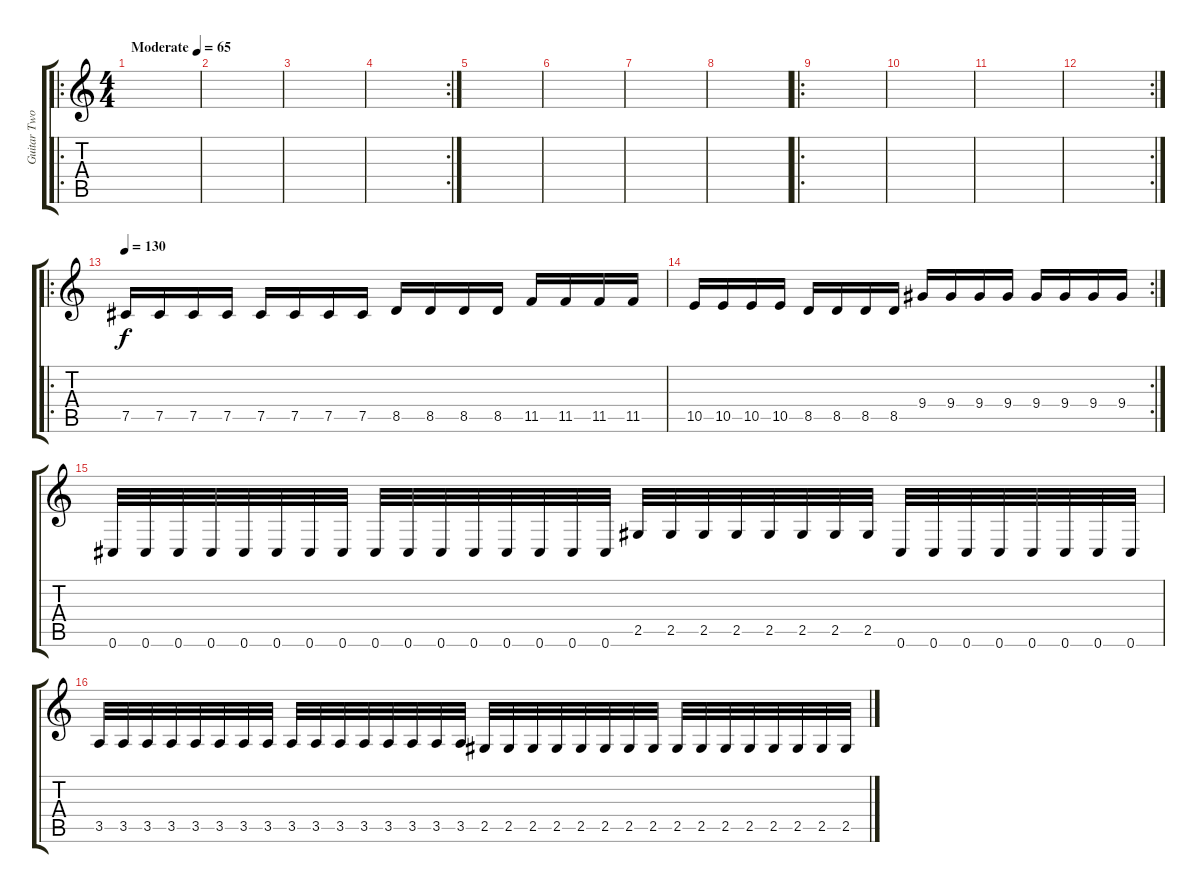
\track ("Guitar Two" "Guitar Two") {instrument distortionguitar}
\staff {score tabs}
\tuning (Db4 Ab3 E3 B2 Gb2 Db2) {hide}
\ro
\ts (4 4)
\tempo (65 "Moderate")
\clef g2
\ks c
|
|
|
\rc 2
|
|
|
|
|
\ro
|
|
|
\rc 2
|
\ro
\tempo 130
7.5.16 7.5.16 7.5.16 7.5.16 7.5.16 7.5.16 7.5.16 7.5.16 8.5.16 8.5.16 8.5.16 8.5.16 11.5.16 11.5.16 11.5.16 11.5.16 |
\rc 2
10.5.16 10.5.16 10.5.16 10.5.16 8.5.16 8.5.16 8.5.16 8.5.16 9.4.16 9.4.16 9.4.16 9.4.16 9.4.16 9.4.16 9.4.16 9.4.16 |
0.6.32 0.6.32 0.6.32 0.6.32 0.6.32 0.6.32 0.6.32 0.6.32 0.6.32 0.6.32 0.6.32 0.6.32 0.6.32 0.6.32 0.6.32 0.6.32 2.5.32 2.5.32 2.5.32 2.5.32 2.5.32 2.5.32 2.5.32 2.5.32 0.6.32 0.6.32 0.6.32 0.6.32 0.6.32 0.6.32 0.6.32 0.6.32 |
3.5.32 3.5.32 3.5.32 3.5.32 3.5.32 3.5.32 3.5.32 3.5.32 3.5.32 3.5.32 3.5.32 3.5.32 3.5.32 3.5.32 3.5.32 3.5.32 2.5.32 2.5.32 2.5.32 2.5.32 2.5.32 2.5.32 2.5.32 2.5.32 2.5.32 2.5.32 2.5.32 2.5.32 2.5.32 2.5.32 2.5.32 2.5.32
